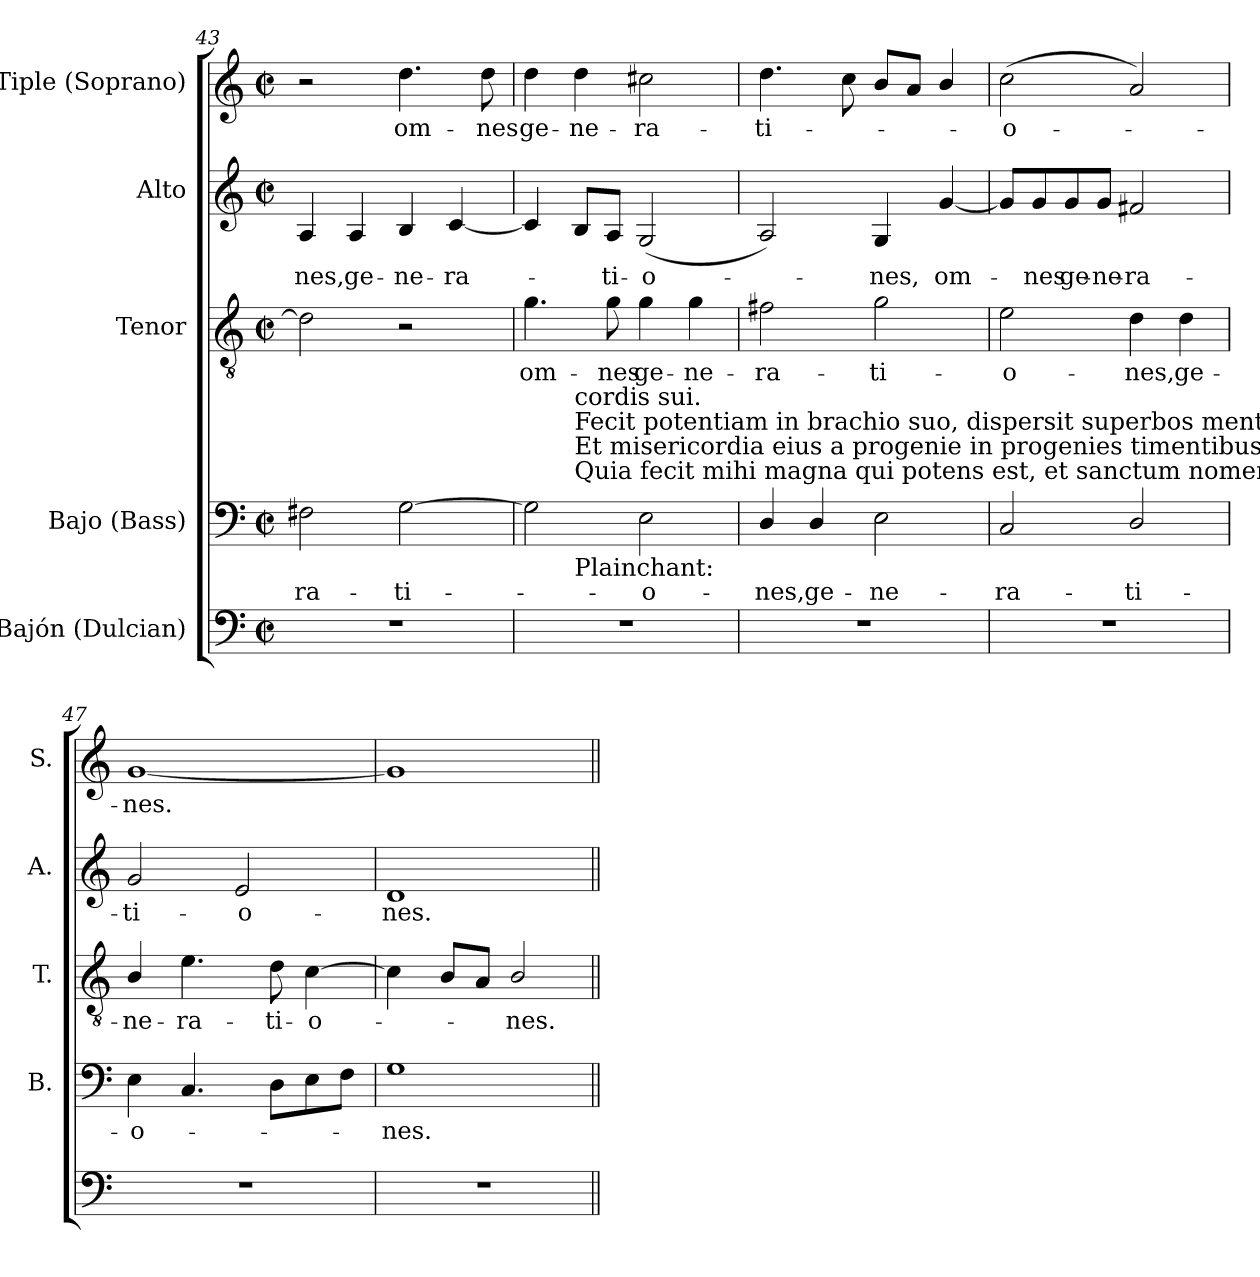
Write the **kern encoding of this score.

**kern	**kern	**text	**kern	**text	**kern	**text	**kern	**text
*part5	*part4	*part4	*part3	*part3	*part2	*part2	*part1	*part1
*staff5	*staff4	*staff4	*staff3	*staff3	*staff2	*staff2	*staff1	*staff1
*I"Bajón (Dulcian)	*I"Bajo (Bass)	*	*I"Tenor	*	*I"Alto	*	*I"Tiple (Soprano)	*
*	*I'B.	*	*I'T.	*	*I'A.	*	*I'S.	*
*clefF4	*clefF4	*	*clefGv2	*	*clefG2	*	*clefG2	*
*	*	*	*ITrd7c12	*	*	*	*	*
*k[]	*k[]	*	*k[]	*	*k[]	*	*k[]	*
*C:	*C:	*	*C:	*	*C:	*	*C:	*
*M2/2	*M2/2	*	*M2/2	*	*M2/2	*	*M2/2	*
*met(c|)	*met(c|)	*	*met(c|)	*	*met(c|)	*	*met(c|)	*
=43	=43	=43	=43	=43	=43	=43	=43	=43
!	!	!LO:LY:b:color=#000000	!	!	!	!	!	!
!	!	!	!	!	!	!LO:LY:b:color=#000000	!	!
1r	2F#Xi\	-ra-	2Di\]	.	4Ai/	-nes,	2r	.
!	!	!	!	!	!	!LO:LY:b:color=#000000	!	!
.	.	.	.	.	4Ai/	ge-	.	.
!	!	!LO:LY:b:color=#000000	!	!	!	!	!	!
!	!	!	!	!	!	!LO:LY:b:color=#000000	!	!
!	!	!	!	!	!	!	!	!LO:LY:b:color=#000000
.	[2Gi\	-ti-	2r	.	4Bi/	-ne-	4.ddi\	om-
!	!	!	!	!	!	!LO:LY:b:color=#000000	!	!
.	.	.	.	.	[4ci/	-ra-	.	.
!	!	!	!	!	!	!	!	!LO:LY:b:color=#000000
.	.	.	.	.	.	.	8ddi\	-nes
!!LO:LB:g=z
=44	=44	=44	=44	=44	=44	=44	=44	=44
!	!	!	!	!LO:LY:b:color=#000000	!	!	!	!
!	!	!	!	!	!	!	!	!LO:LY:b:color=#000000
*	*^	*	*	*	*	*	*	*
1r	2Gi\]	4ryy	.	4.Gi\	om-	4ci/]	.	4ddi\	ge-
!	!	!LO:TX:b:t=Plainchant&colon;	!	!	!	!	!	!	!
!	!	!LO:TX:t=Quia fecit mihi magna qui potens est, et sanctum nomen eius.	!	!	!	!	!	!	!
!	!	!LO:TX:t=Et misericordia eius a progenie in progenies timentibus eum.	!	!	!	!	!	!	!
!	!	!LO:TX:t=Fecit potentiam in brachio suo, dispersit superbos mente	!	!	!	!	!	!	!
!	!	!LO:TX:t=cordis sui.	!	!	!	!	!	!	!
!	!	!	!	!	!	!	!	!	!LO:LY:b:color=#000000
.	.	2.ryy	.	.	.	8Bi/L	.	4ddi\	-ne-
!	!	!	!	!	!LO:LY:b:color=#000000	!	!	!	!
!	!	!	!	!	!	!	!LO:LY:b:color=#000000	!	!
.	.	.	.	8Gi\	-nes	8Ai/J	-ti-	.	.
!	!	!	!LO:LY:b:color=#000000	!	!	!	!	!	!
!	!	!	!	!	!LO:LY:b:color=#000000	!	!	!	!
!	!	!	!	!	!	!	!LO:LY:b:color=#000000	!	!
!	!	!	!	!	!	!	!	!	!LO:LY:b:color=#000000
.	2Ei\	.	-o-	4Gi\	ge-	(2Gi/	-o-	2cc#Xi\	-ra-
!	!	!	!	!	!LO:LY:b:color=#000000	!	!	!	!
.	.	.	.	4Gi\	-ne-	.	.	.	.
*	*v	*v	*	*	*	*	*	*	*
=45	=45	=45	=45	=45	=45	=45	=45	=45
*	*^	*	*	*	*	*	*	*
!	!	!	!LO:LY:b:color=#000000	!	!	!	!	!	!
*	*v	*v	*	*	*	*	*	*	*
*	*^	*	*	*	*	*	*	*
!	!	!	!	!	!LO:LY:b:color=#000000	!	!	!	!
*	*v	*v	*	*	*	*	*	*	*
*	*^	*	*	*	*	*	*	*
!	!	!	!	!	!	!	!	!	!LO:LY:b:color=#000000
*	*v	*v	*	*	*	*	*	*	*
1r	4Di/	-nes,	2F#Xi\	-ra-	2Ai/)	.	4.ddi\	-ti-
!	!	!LO:LY:b:color=#000000	!	!	!	!	!	!
.	4Di/	ge-	.	.	.	.	.	.
.	.	.	.	.	.	.	8cci\	.
!	!	!LO:LY:b:color=#000000	!	!	!	!	!	!
!	!	!	!	!LO:LY:b:color=#000000	!	!	!	!
!	!	!	!	!	!	!LO:LY:b:color=#000000	!	!
.	2Ei\	-ne-	2Gi\	-ti-	4Gi/	-nes,	8bi/L	.
.	.	.	.	.	.	.	8ai/J	.
!	!	!	!	!	!	!LO:LY:b:color=#000000	!	!
.	.	.	.	.	[4gi/	om-	4bi/	.
=46	=46	=46	=46	=46	=46	=46	=46	=46
!	!	!LO:LY:b:color=#000000	!	!	!	!	!	!
!	!	!	!	!LO:LY:b:color=#000000	!	!	!	!
!	!	!	!	!	!	!	!	!LO:LY:b:color=#000000
1r	2Ci/	-ra-	2Ei\	-o-	8gi/L]	.	(2cci\	-o-
!	!	!	!	!	!	!LO:LY:b:color=#000000	!	!
.	.	.	.	.	8gi/	-nes	.	.
!	!	!	!	!	!	!LO:LY:b:color=#000000	!	!
.	.	.	.	.	8gi/	ge-	.	.
!	!	!	!	!	!	!LO:LY:b:color=#000000	!	!
.	.	.	.	.	8gi/J	-ne-	.	.
!	!	!LO:LY:b:color=#000000	!	!	!	!	!	!
!	!	!	!	!LO:LY:b:color=#000000	!	!	!	!
!	!	!	!	!	!	!LO:LY:b:color=#000000	!	!
.	2Di/	-ti-	4Di\	-nes,	2f#Xi/	-ra-	2ai/)	.
!	!	!	!	!LO:LY:b:color=#000000	!	!	!	!
.	.	.	4Di\	ge-	.	.	.	.
=47	=47	=47	=47	=47	=47	=47	=47	=47
!	!	!LO:LY:b:color=#000000	!	!	!	!	!	!
!	!	!	!	!LO:LY:b:color=#000000	!	!	!	!
!	!	!	!	!	!	!LO:LY:b:color=#000000	!	!
!	!	!	!	!	!	!	!	!LO:LY:b:color=#000000
1r	4Ei\	-o-	4BBi/	-ne-	2gi/	-ti-	[1gi	-nes.
!	!	!	!	!LO:LY:b:color=#000000	!	!	!	!
.	4.Ci/	.	4.Ei\	-ra-	.	.	.	.
!	!	!	!	!	!	!LO:LY:b:color=#000000	!	!
.	.	.	.	.	2ei/	-o-	.	.
!	!	!	!	!LO:LY:b:color=#000000	!	!	!	!
.	8Di\L	.	8Di\	-ti-	.	.	.	.
!	!	!	!	!LO:LY:b:color=#000000	!	!	!	!
.	8Ei\	.	[4Ci\	-o-	.	.	.	.
.	8Fi\J	.	.	.	.	.	.	.
=48	=48	=48	=48	=48	=48	=48	=48	=48
!	!	!LO:LY:b:color=#000000	!	!	!	!	!	!
!	!	!	!	!	!	!LO:LY:b:color=#000000	!	!
1r	1Gi	-nes.	4Ci\]	.	1di	-nes.	1gi]	.
.	.	.	8BBi/L	.	.	.	.	.
.	.	.	8AAi/J	.	.	.	.	.
!	!	!	!	!LO:LY:b:color=#000000	!	!	!	!
.	.	.	2BBi/	-nes.	.	.	.	.
=||	=||	=||	=||	=||	=||	=||	=||	=||
*-	*-	*-	*-	*-	*-	*-	*-	*-
